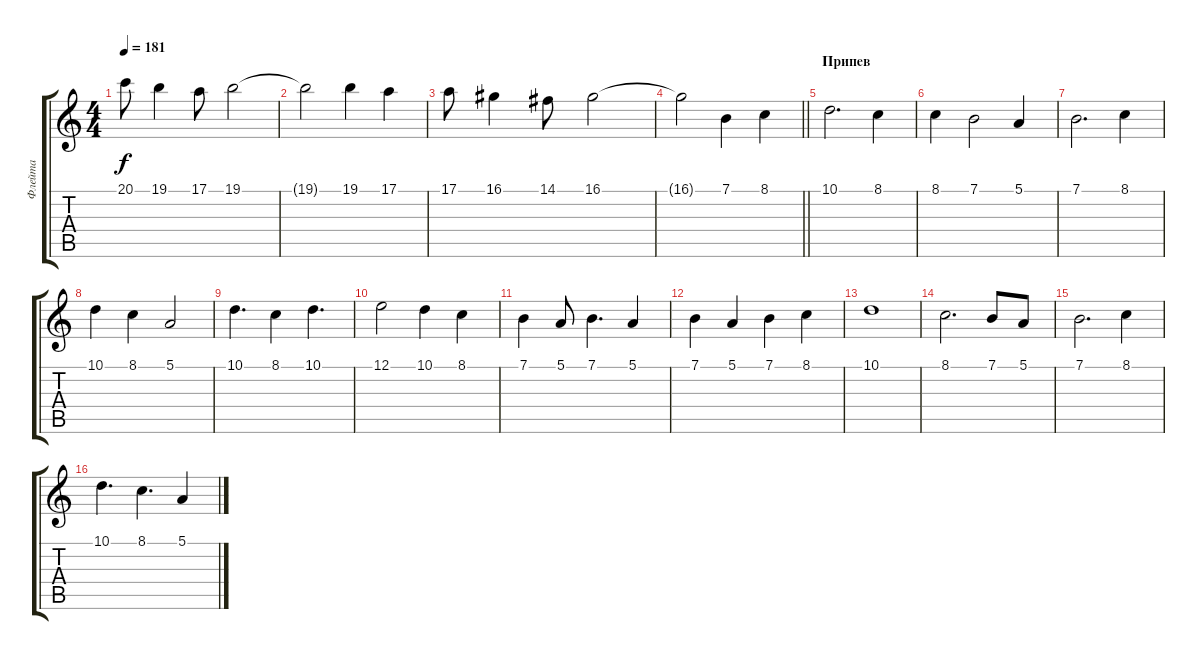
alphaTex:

\track ("Флейта " "Флейта ") {instrument flute}
\staff {score tabs}
\tuning (E4 B3 G3 D3 A2 E2) {hide}
\ts (4 4)
\tempo 181
\clef g2
\ks c
20.1.8{dy f} 19.1.4 17.1.8 19.1.2 |
19.1{t}.2 19.1.4 17.1.4 |
17.1.8 16.1.4 14.1.8 16.1.2 |
\barLineRight lightlight
16.1{t}.2 7.1.4 8.1.4 |
\section ("" "Припев")
10.1.2{d} 8.1.4 |
8.1.4 7.1.2 5.1.4 |
7.1.2{d} 8.1.4 |
10.1.4 8.1.4 5.1.2 |
10.1.4{d} 8.1.4 10.1.4{d} |
12.1.2 10.1.4 8.1.4 |
7.1.4 5.1.8 7.1.4{d} 5.1.4 |
7.1.4 5.1.4 7.1.4 8.1.4 |
10.1.1 |
8.1.2{d} 7.1.8 5.1.8 |
7.1.2{d} 8.1.4 |
10.1.4{d} 8.1.4{d} 5.1.4
